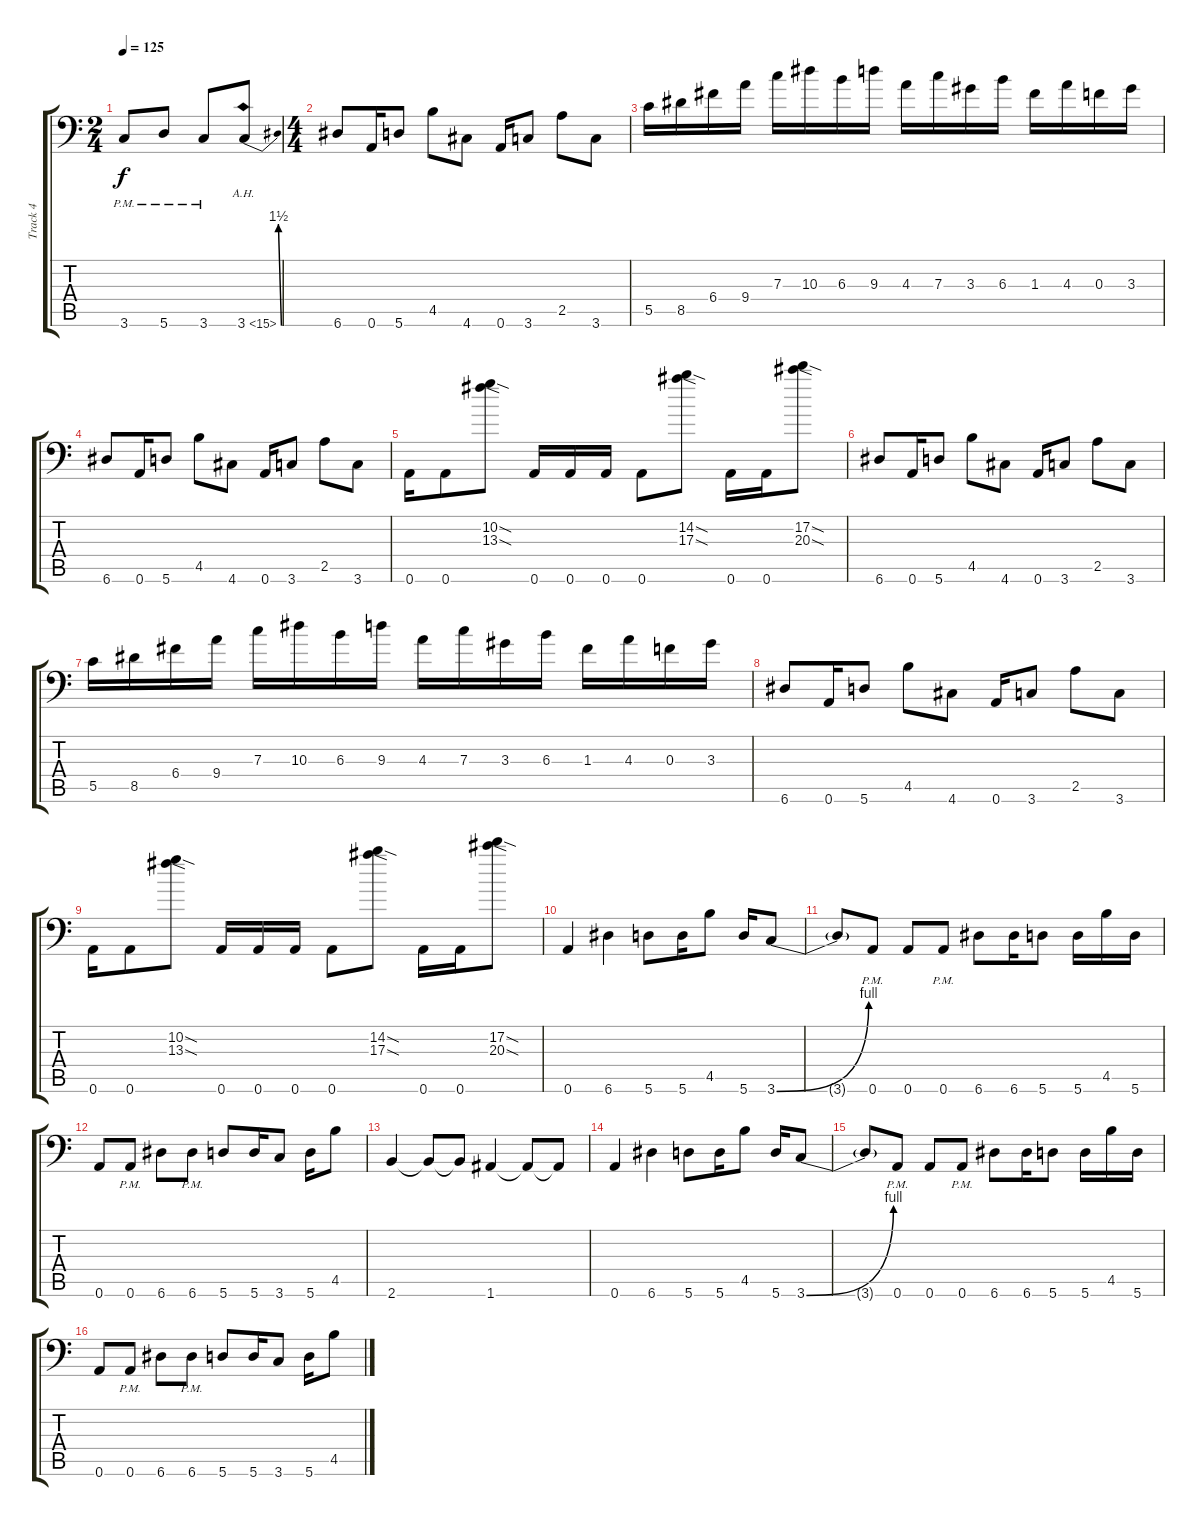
\track ("Track 4" "Track 4") {instrument electricbasspick}
\staff {score tabs}
\tuning (D4 A3 F3 C3 G2 A1) {hide}
\ts (2 4)
\tempo 125
\clef f4
\ks c
3.6{pm}.8{dy f} 5.6{pm}.8 3.6{pm}.8 3.6{be (bend 0 0 60 6) ah 12}.8 |
\ts (4 4)
6.6.8 0.6.16 5.6.8 4.5.8 4.6.8 0.6.16 3.6.8 2.5.8 3.6.8 |
5.5.16 8.5.16 6.4.16 9.4.16 7.3.16 10.3.16 6.3.16 9.3.16 4.3.16 7.3.16 3.3.16 6.3.16 1.3.16 4.3.16 0.3.16 3.3.16 |
6.6.8 0.6.16 5.6.8 4.5.8 4.6.8 0.6.16 3.6.8 2.5.8 3.6.8 |
0.6.16 0.6.8 (10.2{sod} 13.3{sod}).8 0.6.16 0.6.16 0.6.16 0.6.8 (14.2{sod} 17.3{sod}).8 0.6.16 0.6.16 (17.2{sod} 20.3{sod}).8 |
6.6.8 0.6.16 5.6.8 4.5.8 4.6.8 0.6.16 3.6.8 2.5.8 3.6.8 |
5.5.16 8.5.16 6.4.16 9.4.16 7.3.16 10.3.16 6.3.16 9.3.16 4.3.16 7.3.16 3.3.16 6.3.16 1.3.16 4.3.16 0.3.16 3.3.16 |
6.6.8 0.6.16 5.6.8 4.5.8 4.6.8 0.6.16 3.6.8 2.5.8 3.6.8 |
0.6.16 0.6.8 (10.2{sod} 13.3{sod}).8 0.6.16 0.6.16 0.6.16 0.6.8 (14.2{sod} 17.3{sod}).8 0.6.16 0.6.16 (17.2{sod} 20.3{sod}).8 |
0.6.4 6.6.4 5.6.8 5.6.16 4.5.8 5.6.16 3.6{be (bend 0 0 60 4)}.8 |
3.6{t}.8 0.6{pm}.8 0.6.8 0.6{pm}.8 6.6.8 6.6.16 5.6.8 5.6.16 4.5.16 5.6.16 |
0.6.8 0.6{pm}.8 6.6.8 6.6{pm}.8 5.6.8 5.6.16 3.6.8 5.6.16 4.5.8 |
2.6.4 2.6{t}.8 2.6{t}.8 1.6.4 1.6{t}.8 1.6{t}.8 |
0.6.4 6.6.4 5.6.8 5.6.16 4.5.8 5.6.16 3.6{be (bend 0 0 60 4)}.8 |
3.6{t}.8 0.6{pm}.8 0.6.8 0.6{pm}.8 6.6.8 6.6.16 5.6.8 5.6.16 4.5.16 5.6.16 |
0.6.8 0.6{pm}.8 6.6.8 6.6{pm}.8 5.6.8 5.6.16 3.6.8 5.6.16 4.5.8
